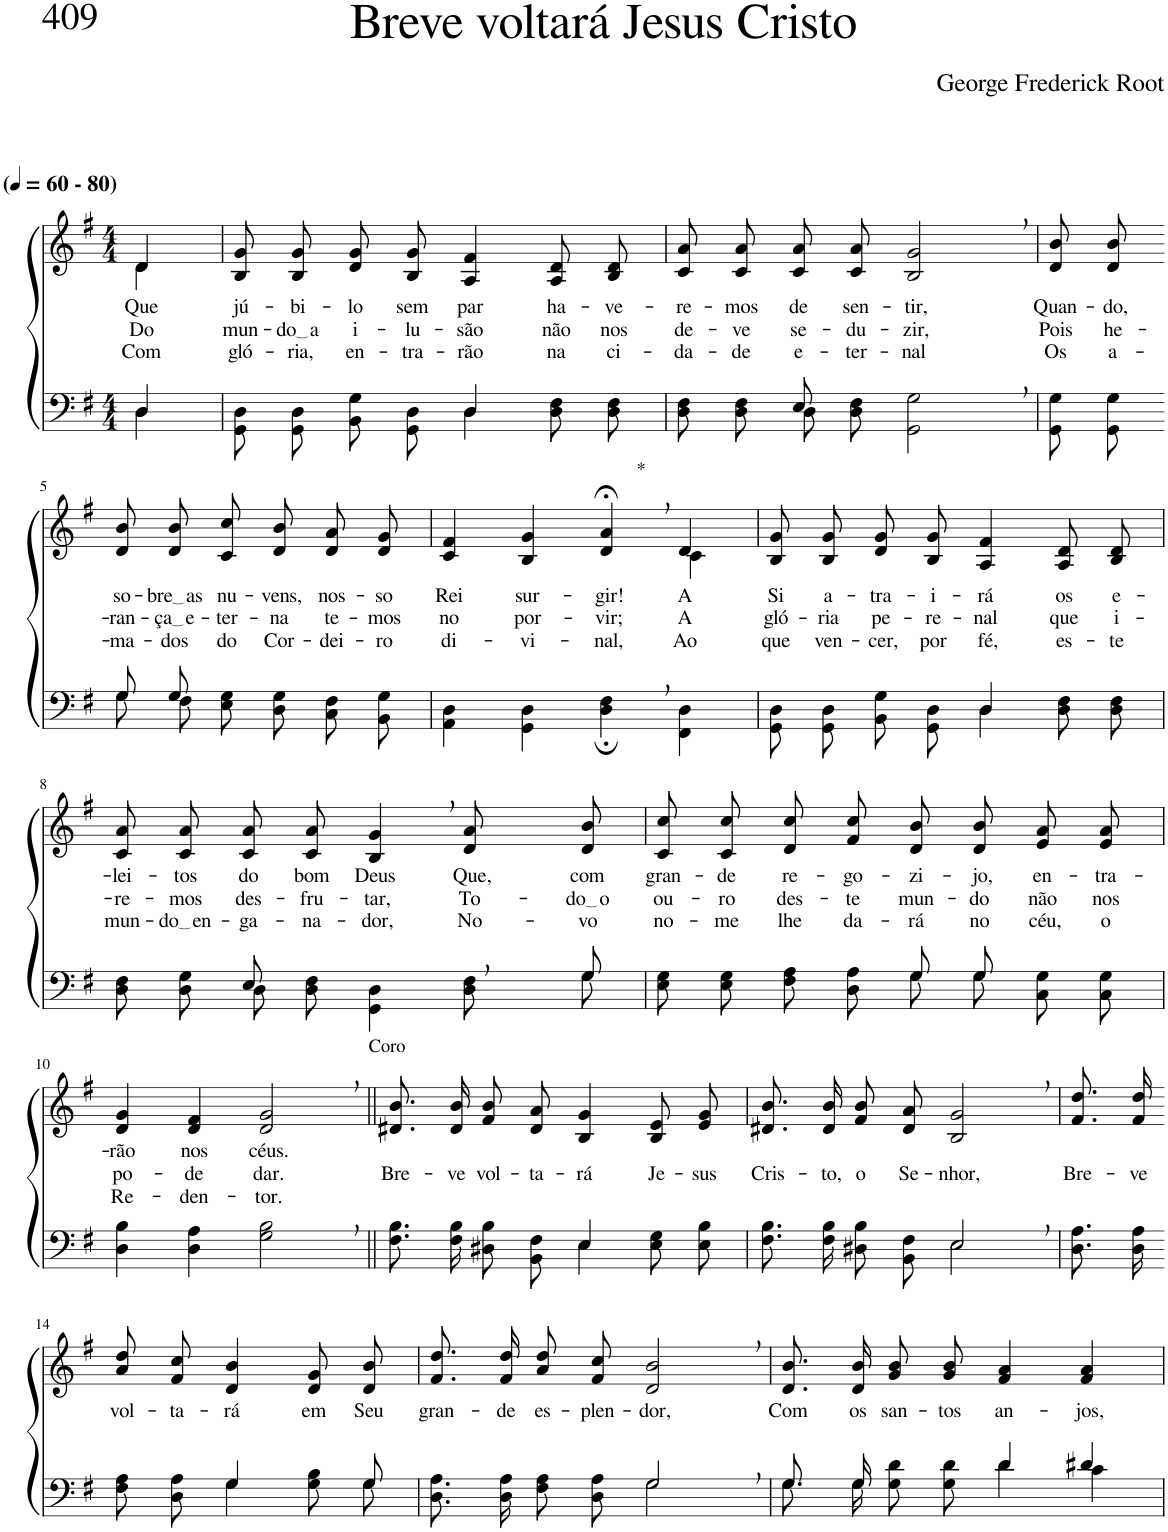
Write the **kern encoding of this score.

**kern	**kern	**text	**text	**text
*part2	*part1	*part1	*part1	*part1
*staff2	*staff1	*staff1	*staff1	*staff1
*I"Parte III e IV	*I"Parte I e II	*	*	*
*clefF4	*clefG2	*	*	*
*k[f#]	*k[f#]	*	*	*
*M4/4	*M4/4	*	*	*
*MM60	*MM60	*	*	*
=1	=1	=1	=1	=1
*^	*^	*	*	*
!	!	!LO:TX:a:B:t=(	!	!	!	!
!	!	!LO:TX:a:B:t=- 80)	!	!	!	!
!	!	!	!	!LO:LY:b	!LO:LY:b	!LO:LY:b
4D\	4D/	4d/	4d\	Que	Do	Com
=2	=2	=2	=2	=2	=2	=2
!	!	!	!	!LO:LY:b	!LO:LY:b	!LO:LY:b
*	*	*v	*v	*	*	*
2ryy	8GG/ 8D/L	8B/ 8g/L	jú-	mun-	gló-
!	!	!	!LO:LY:b	!LO:LY:b	!LO:LY:b
.	8GG/ 8D/J	8B/ 8g/J	-bi-	do a	-ria,
!	!	!	!LO:LY:b	!LO:LY:b	!LO:LY:b
.	8BB/ 8G/L	8d/ 8g/L	-lo	i-	en-
!	!	!	!LO:LY:b	!LO:LY:b	!LO:LY:b
.	8GG/ 8D/J	8B/ 8g/J	sem	-lu-	-tra-
!	!	!	!LO:LY:b	!LO:LY:b	!LO:LY:b
4D/	4D\	4A/ 4f#/	par	-são	-rão
!	!	!	!LO:LY:b	!LO:LY:b	!LO:LY:b
4ryy	8D\ 8F#\L	8A/ 8d/L	ha-	não	na
!	!	!	!LO:LY:b	!LO:LY:b	!LO:LY:b
.	8D\ 8F#\J	8B/ 8d/J	-ve-	nos	ci-
=3	=3	=3	=3	=3	=3
!	!	!	!LO:LY:b	!LO:LY:b	!LO:LY:b
4ryy	8D\ 8F#\L	8c/ 8a/L	-re-	de-	-da-
!	!	!	!LO:LY:b	!LO:LY:b	!LO:LY:b
.	8D\ 8F#\J	8c/ 8a/J	-mos	-ve	-de
!	!	!	!LO:LY:b	!LO:LY:b	!LO:LY:b
8E/	8D\L	8c/ 8a/L	de	se-	e-
!	!	!	!LO:LY:b	!LO:LY:b	!LO:LY:b
2ryy	8D\ 8F#\J	8c/ 8a/J	sen-	-du-	-ter-
!	!	!	!LO:LY:b	!LO:LY:b	!LO:LY:b
.	2GG\ 2G\	2B/, 2g/,	-tir,	-zir,	-nal
8ryy	.	.	.	.	.
*v	*v	*	*	*	*
=4	=4	=4	=4	=4
!	!	!LO:LY:b	!LO:LY:b	!LO:LY:b
8GG/ 8G/L	8d/ 8b/L	Quan-	Pois	Os
!	!	!LO:LY:b	!LO:LY:b	!LO:LY:b
8GG/ 8G/J	8d/ 8b/J	-do,	he-	a-
!!LO:LB:g=z
=5-	=5-	=5-	=5-	=5-
*^	*	*	*	*
!	!	!	!LO:LY:b	!LO:LY:b	!LO:LY:b
8G/L	8G\L	8d/ 8b/L	so-	-ran-	-ma-
!	!	!	!LO:LY:b	!LO:LY:b	!LO:LY:b
8G/J	8F#\J	8d/ 8b/J	bre as	ça e	-dos
!	!	!	!LO:LY:b	!LO:LY:b	!LO:LY:b
2ryy	8E\ 8G\L	8c/ 8cc/L	nu-	-ter-	do
!	!	!	!LO:LY:b	!LO:LY:b	!LO:LY:b
.	8D\ 8G\J	8d/ 8b/J	-vens,	-na	Cor-
!	!	!	!LO:LY:b	!LO:LY:b	!LO:LY:b
.	8C\ 8F#\L	8d/ 8a/L	nos-	te-	-dei-
!	!	!	!LO:LY:b	!LO:LY:b	!LO:LY:b
.	8BB\ 8G\J	8d/ 8g/J	-so	-mos	-ro
=6	=6	=6	=6	=6	=6
!	!	!	!LO:LY:b	!LO:LY:b	!LO:LY:b
*v	*v	*^	*	*	*
4AA\ 4D\	4c/ 4f#/	2.ryy	Rei	no	di-
!	!	!	!LO:LY:b	!LO:LY:b	!LO:LY:b
4GG\ 4D\	4B/ 4g/	.	sur-	por-	-vi-
!	!LO:TX:a:t=*	!	!	!	!
!	!	!	!LO:LY:b	!LO:LY:b	!LO:LY:b
4D\;, 4F#\;,	4d/;<, 4a/;<,	.	-gir!	-vir;	-nal,-
!	!	!	!LO:LY:b	!LO:LY:b	!LO:LY:b
4FF#\ 4D\	4d/	4c\	A	A	-Ao
=7	=7	=7	=7	=7	=7
*^	*	*	*	*	*
!	!	!	!	!LO:LY:b	!LO:LY:b	!LO:LY:b
*	*	*v	*v	*	*	*
2ryy	8GG/ 8D/L	8B/ 8g/L	Si	gló-	que
!	!	!	!LO:LY:b	!LO:LY:b	!LO:LY:b
.	8GG/ 8D/J	8B/ 8g/J	a-	-ria	ven-
!	!	!	!LO:LY:b	!LO:LY:b	!LO:LY:b
.	8BB/ 8G/L	8d/ 8g/L	-tra-	pe-	-cer,
!	!	!	!LO:LY:b	!LO:LY:b	!LO:LY:b
.	8GG/ 8D/J	8B/ 8g/J	-i-	-re-	por
!	!	!	!LO:LY:b	!LO:LY:b	!LO:LY:b
4D/	4D\	4A/ 4f#/	-rá	-nal	fé,
!	!	!	!LO:LY:b	!LO:LY:b	!LO:LY:b
4ryy	8D\ 8F#\L	8A/ 8d/L	os	que	es-
!	!	!	!LO:LY:b	!LO:LY:b	!LO:LY:b
.	8D\ 8F#\J	8B/ 8d/J	e-	i-	-te
!!LO:LB:g=z
=8	=8	=8	=8	=8	=8
!	!	!	!LO:LY:b	!LO:LY:b	!LO:LY:b
4ryy	8D\ 8F#\L	8c/ 8a/L	-lei-	-re-	mun-
!	!	!	!LO:LY:b	!LO:LY:b	!LO:LY:b
.	8D\ 8G\J	8c/ 8a/J	-tos	-mos	do en
!	!	!	!LO:LY:b	!LO:LY:b	!LO:LY:b
8E/	8D\L	8c/ 8a/L	do	des-	-ga-
!	!	!	!LO:LY:b	!LO:LY:b	!LO:LY:b
2ryy	8D\ 8F#\J	8c/ 8a/J	bom	-fru-	-na-
!	!	!	!LO:LY:b	!LO:LY:b	!LO:LY:b
.	4GG\ 4D\	4B/, 4g/,	Deus	-tar,	-dor,
!	!	!	!LO:LY:b	!LO:LY:b	!LO:LY:b
.	8D\ 8F#\L	8d/ 8a/L	Que,	To-	No-
!	!	!	!LO:LY:b	!LO:LY:b	!LO:LY:b
8G/	8G\J	8d/ 8b/J	com	do o	-vo
=9	=9	=9	=9	=9	=9
!	!	!	!LO:LY:b	!LO:LY:b	!LO:LY:b
2ryy	8E\ 8G\L	8c/ 8cc/L	gran-	ou-	no-
!	!	!	!LO:LY:b	!LO:LY:b	!LO:LY:b
.	8E\ 8G\J	8c/ 8cc/J	-de	-ro	-me
!	!	!	!LO:LY:b	!LO:LY:b	!LO:LY:b
.	8F#\ 8A\L	8d/ 8cc/L	re-	des-	lhe
!	!	!	!LO:LY:b	!LO:LY:b	!LO:LY:b
.	8D\ 8A\J	8f#/ 8cc/J	-go-	-te	da-
!	!	!	!LO:LY:b	!LO:LY:b	!LO:LY:b
8G/L	8G\L	8d/ 8b/L	-zi-	mun-	-rá
!	!	!	!LO:LY:b	!LO:LY:b	!LO:LY:b
8G/J	8G\J	8d/ 8b/J	-jo,	-do	no
!	!	!	!LO:LY:b	!LO:LY:b	!LO:LY:b
4ryy	8C\ 8G\L	8e/ 8a/L	en-	não	céu,
!	!	!	!LO:LY:b	!LO:LY:b	!LO:LY:b
.	8C\ 8G\J	8e/ 8a/J	-tra-	nos	o
!!LO:LB:g=z
=10	=10	=10	=10	=10	=10
!	!	!	!LO:LY:b	!LO:LY:b	!LO:LY:b
*v	*v	*	*	*	*
4D\ 4B\	4d/ 4g/	-rão	po-	Re-
!	!	!LO:LY:b	!LO:LY:b	!LO:LY:b
4D\ 4A\	4d/ 4f#/	nos	-de	-den-
!	!LO:TX:a:t=Coro	!	!	!
!	!	!LO:LY:b	!LO:LY:b	!LO:LY:b
2G\, 2B\,	2d/, 2g/,	céus.	dar.	-tor.
=11||	=11||	=11||	=11||	=11||
*^	*	*	*	*
!	!	!	!	!LO:LY:b	!
8.F#\ 8.B\L	2ryy	8.d#X/ 8.b/L	.	Bre-	.
!	!	!	!	!LO:LY:b	!
16F#\ 16B\Jk	.	16d#/ 16b/Jk	.	-ve	.
!	!	!	!	!LO:LY:b	!
8D#X\ 8B\L	.	8f#/ 8b/L	.	vol-	.
!	!	!	!	!LO:LY:b	!
8BB\ 8F#\J	.	8d#/ 8a/J	.	-ta-	.
!	!	!	!	!LO:LY:b	!
4E\	4E/	4B/ 4g/	.	-rá	.
!	!	!	!	!LO:LY:b	!
8E\ 8G\L	4ryy	8B/ 8e/L	.	Je-	.
!	!	!	!	!LO:LY:b	!
8E\ 8B\J	.	8e/ 8g/J	.	-sus	.
=12	=12	=12	=12	=12	=12
!	!	!	!	!LO:LY:b	!
8.F#\ 8.B\L	2ryy	8.d#X/ 8.b/L	.	Cris-	.
!	!	!	!	!LO:LY:b	!
16F#\ 16B\Jk	.	16d#/ 16b/Jk	.	-to,	.
!	!	!	!	!LO:LY:b	!
8D#X\ 8B\L	.	8f#/ 8b/L	.	o	.
!	!	!	!	!LO:LY:b	!
8BB\ 8F#\J	.	8d#/ 8a/J	.	Se-	.
!	!	!	!	!LO:LY:b	!
2E,\	2E/	2B/, 2g/,	.	-nhor,	.
=13	=13	=13	=13	=13	=13
!	!	!	!	!LO:LY:b	!
*v	*v	*	*	*	*
8.D\ 8.A\L	8.f#/ 8.dd/L	.	Bre-	.
!	!	!	!LO:LY:b	!
16D\ 16A\Jk	16f#/ 16dd/Jk	.	-ve	.
!!LO:LB:g=z
=14-	=14-	=14-	=14-	=14-
*^	*	*	*	*
!	!	!	!LO:LY:b	!	!
4ryy	8F#\ 8A\L	8a\ 8dd\L	vol-	.	.
!	!	!	!LO:LY:b	!	!
.	8D\ 8A\J	8f#\ 8cc\J	-ta-	.	.
!	!	!	!LO:LY:b	!	!
4G/	4G\	4d/ 4b/	-rá	.	.
!	!	!	!LO:LY:b	!	!
8ryy	8G\ 8B\L	8d/ 8g/L	em	.	.
!	!	!	!LO:LY:b	!	!
8G/	8G\J	8d/ 8b/J	Seu	.	.
=15	=15	=15	=15	=15	=15
!	!	!	!LO:LY:b	!	!
2ryy	8.D\ 8.A\L	8.f#/ 8.dd/L	gran-	.	.
!	!	!	!LO:LY:b	!	!
.	16D\ 16A\Jk	16f#/ 16dd/Jk	-de	.	.
!	!	!	!LO:LY:b	!	!
.	8F#\ 8A\L	8a\ 8dd\L	es-	.	.
!	!	!	!LO:LY:b	!	!
.	8D\ 8A\J	8f#\ 8cc\J	-plen-	.	.
!	!	!	!LO:LY:b	!	!
2G,/	2G\	2d/, 2b/,	-dor,	.	.
=16	=16	=16	=16	=16	=16
!	!	!	!LO:LY:b	!	!
8.G/L	8.G\L	8.d/ 8.b/L	Com	.	.
!	!	!	!LO:LY:b	!	!
16G/Jk	16G\Jk	16d/ 16b/Jk	os	.	.
!	!	!	!LO:LY:b	!	!
4ryy	8G\ 8d\L	8g/ 8b/L	san-	.	.
!	!	!	!LO:LY:b	!	!
.	8G\ 8d\J	8g/ 8b/J	-tos	.	.
!	!	!	!LO:LY:b	!	!
4d/	4d\	4f#/ 4a/	an-	.	.
!	!	!	!LO:LY:b	!	!
4d#X/	4c\	4f#/ 4a/	-jos,	.	.
*v	*v	*	*	*	*
=	=	=	=	=
*-	*-	*-	*-	*-
